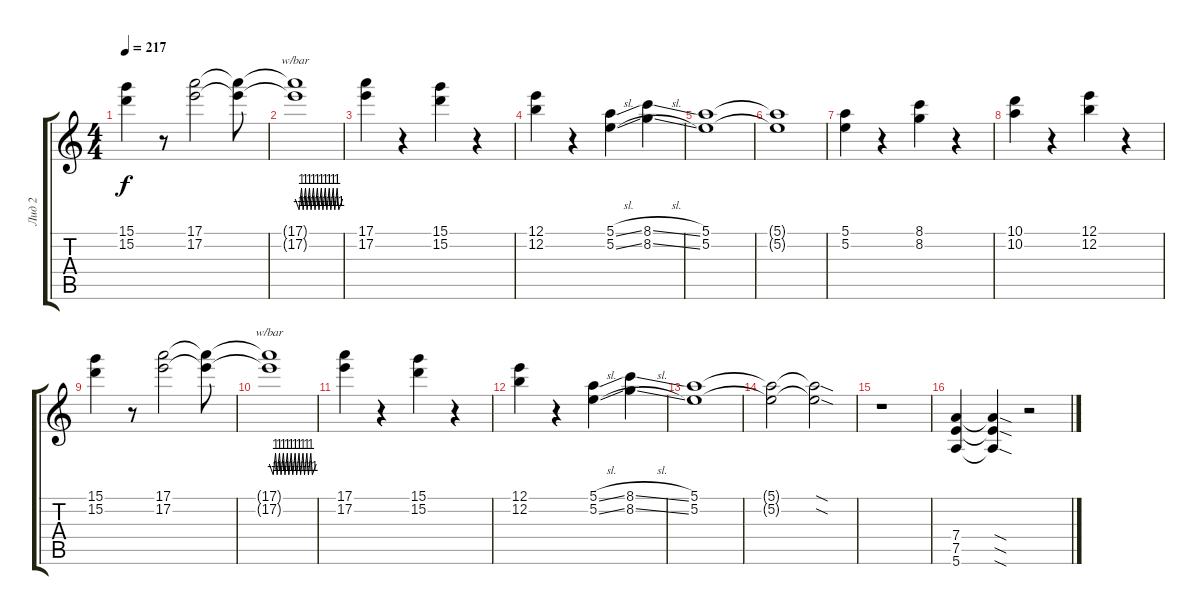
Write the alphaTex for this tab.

\track ("Лид 2" "Лид 2") {instrument overdrivenguitar}
\staff {score tabs}
\tuning (E4 B3 G3 D3 A2 E2) {hide}
\ts (4 4)
\tempo 217
\clef g2
\ks c
(15.1 15.2).4{dy f} r.8 (17.1 17.2).2 (17.1{t} 17.2{t}).8 |
(17.1{t} 17.2{t}).1{tbe (custom default 0 0 5 -4 8 4 10 -4 13 4 15 -4 18 4 20 -4 23 4 25 -4 28 4 30 -4 33 4 35 -4 38 4 40 -4 43 4 45 -4 48 4 50 -4 53 4 55 -4 60 0)} |
(17.1 17.2).4 r.4 (15.1 15.2).4 r.4 |
(12.1 12.2).4 r.4 (5.1{sl} 5.2{sl}).4 (8.1{sl} 8.2{sl}).4 |
(5.1 5.2).1 |
(5.1{t} 5.2{t}).1 |
(5.1 5.2).4 r.4 (8.1 8.2).4 r.4 |
(10.1 10.2).4 r.4 (12.1 12.2).4 r.4 |
(15.1 15.2).4 r.8 (17.1 17.2).2 (17.1{t} 17.2{t}).8 |
(17.1{t} 17.2{t}).1{tbe (custom default 0 0 5 -4 8 4 10 -4 13 4 15 -4 18 4 20 -4 23 4 25 -4 28 4 30 -4 33 4 35 -4 38 4 40 -4 43 4 45 -4 48 4 50 -4 53 4 55 -4 60 0)} |
(17.1 17.2).4 r.4 (15.1 15.2).4 r.4 |
(12.1 12.2).4 r.4 (5.1{sl} 5.2{sl}).4 (8.1{sl} 8.2{sl}).4 |
(5.1 5.2).1 |
(5.1{t} 5.2{t}).2 (5.1{sod t} 5.2{sod t}).2 |
r.1 |
(7.4 7.5 5.6).4 (7.4{sod t} 7.5{sod t} 5.6{sod t}).4 r.2
